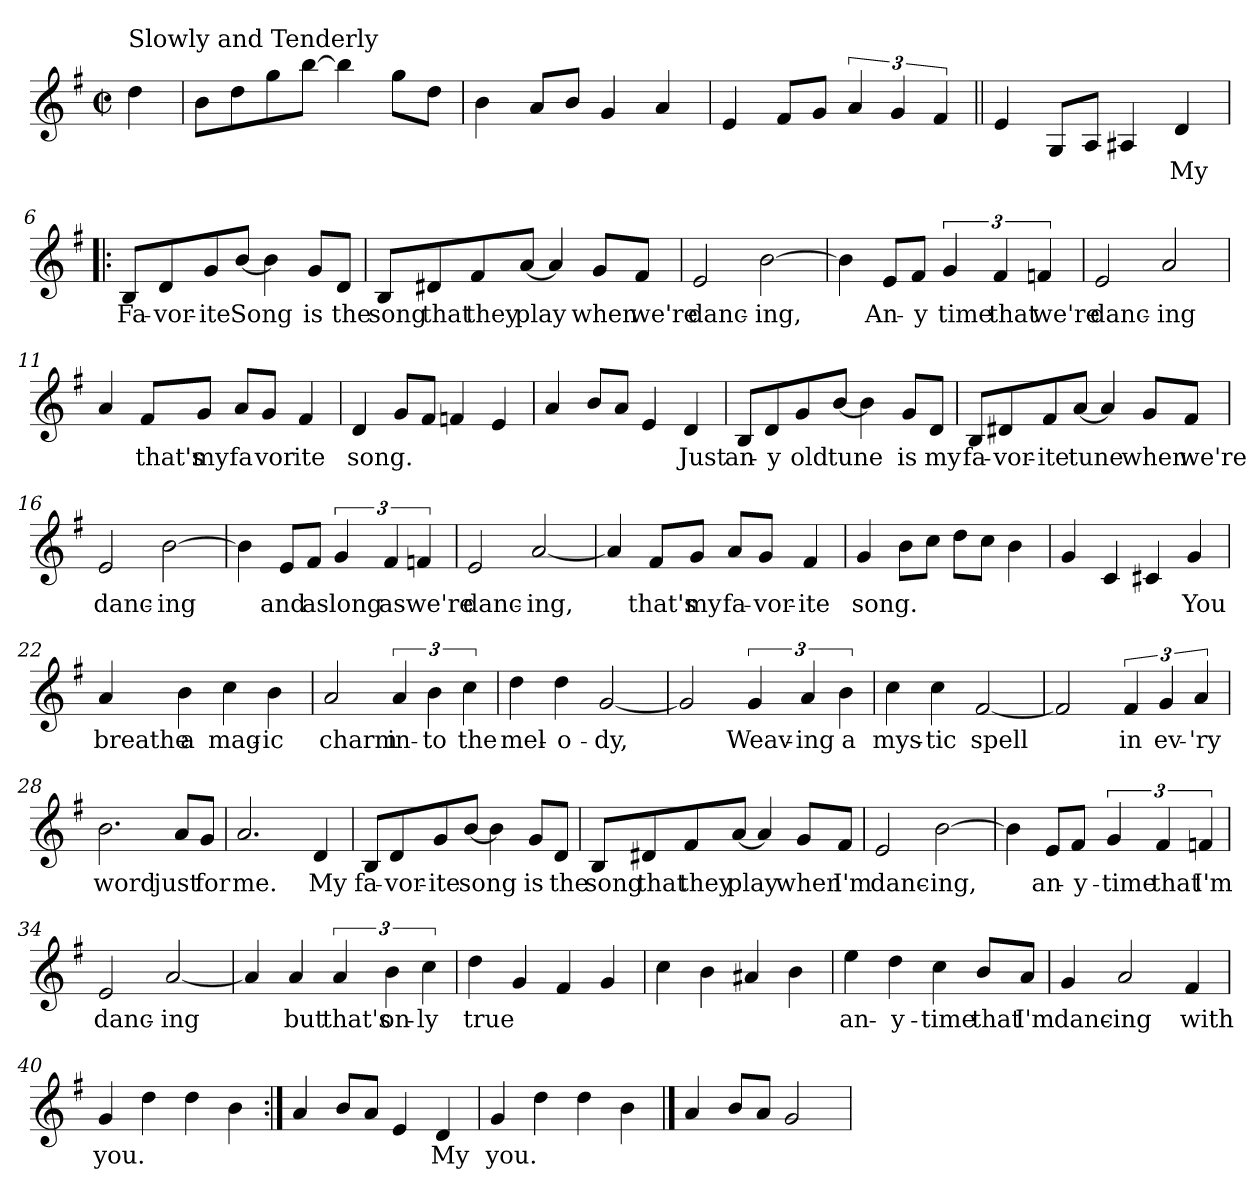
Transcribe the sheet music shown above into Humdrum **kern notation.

**kern	**text
*part1	*part1
*staff1	*staff1
*clefG2	*
*k[f#]	*
*G:	*
*M2/2	*
*met(c|)	*
=1||	=1||
!LO:TX:a:t=Slowly and Tenderly	!
4dd\	.
=2	=2
8b\L	.
8dd\	.
8gg\	.
[8bb\J	.
4bb\]	.
8gg\L	.
8dd\J	.
=3	=3
4b\	.
8a/L	.
8b/J	.
4g/	.
4a/	.
=4	=4
4e/	.
8f#/L	.
8g/J	.
6a/	.
6g/	.
6f#/	.
=5||	=5||
4e/	.
8G/L	.
8A/J	.
4A#X/	.
4d/	My
!!LO:LB:g=z
=6!|:	=6!|:
8B/L	Fa-
8d/	-vor-
8g/	-ite
[8b/J	Song
4b\]	.
8g/L	is
8d/J	the
=7	=7
8B/L	song
8d#X/	that
8f#/	they
[8a/J	play
4a/]	.
8g/L	when
8f#/J	we're
=8	=8
2e/	danc-
[2b\	-ing,
=9	=9
4b\]	.
8e/L	An-
8f#/J	-y
6g/	time
6f#/	that
6fn/	we're
=10	=10
2e/	danc-
2a/	-ing
!!LO:LB:g=z
=11	=11
4a/	.
8f#/L	that's
8g/J	my
8a/L	fa
8g/J	vor
4f#/	ite
=12	=12
4d/	song.
8g/L	.
8f#/J	.
4fn/	.
4e/	.
=13	=13
4a/	.
8b/L	.
8a/J	.
4e/	.
4d/	Just
=14	=14
8B/L	an-
8d/	-y
8g/	old
[8b/J	tune
4b\]	.
8g/L	is
8d/J	my
=15	=15
8B/L	fa-
8d#X/	-vor-
8f#/	-ite
[8a/J	tune
4a/]	.
8g/L	when
8f#/J	we're
!!LO:LB:g=z
=16	=16
2e/	danc-
[2b\	-ing
=17	=17
4b\]	.
8e/L	and
8f#/J	as
6g/	long
6f#/	as
6fn/	we're
=18	=18
2e/	danc-
[2a/	-ing,
=19	=19
4a/]	.
8f#/L	that's
8g/J	my
8a/L	fa-
8g/J	-vor-
4f#/	-ite
=20	=20
4g/	song.
8b\L	.
8cc\J	.
8dd\L	.
8cc\J	.
4b\	.
!!LO:LB:g=z
=21	=21
4g/	.
4c/	.
4c#X/	.
4g/	You
=22	=22
4a/	breathe
4b\	a
4cc\	mag-
4b\	-ic
=23	=23
2a/	charm
6a/	in-
6b\	-to
6cc\	the
=24	=24
4dd\	mel-
4dd\	-o-
[2g/	-dy,
=25	=25
2g/]	.
6g/	Weav-
6a/	-ing
6b\	a
=26	=26
4cc\	mys-
4cc\	-tic
[2f#/	spell
!!LO:LB:g=z
=27	=27
2f#/]	.
6f#/	in
6g/	ev-
6a/	-'ry
=28	=28
2.b\	word
8a/L	just
8g/J	for
=29	=29
2.a/	me.
4d/	My
=30	=30
8B/L	fa-
8d/	-vor-
8g/	-ite
[8b/J	song
4b\]	.
8g/L	is
8d/J	the
=31	=31
8B/L	song
8d#X/	that
8f#/	they
[8a/J	play
4a/]	.
8g/L	when
8f#/J	I'm
=32	=32
2e/	danc-
[2b\	-ing,
!!LO:LB:g=z
=33	=33
4b\]	.
8e/L	an-
8f#/J	-y-
6g/	-time
6f#/	that
6fn/	I'm
=34	=34
2e/	danc-
[2a/	-ing
=35	=35
4a/]	.
4a/	but
6a/	that's
6b\	on-
6cc\	-ly
=36	=36
4dd\	true
4g/	.
4f#/	.
4g/	.
=37	=37
4cc\	.
4b\	.
4a#X/	.
4b\	.
=38	=38
4ee\	an-
4dd\	-y-
4cc\	-time
8b/L	that
8a/J	I'm
!!LO:LB:g=z
=39	=39
4g/	danc-
2a/	-ing
4f#/	with
=40	=40
4g/	you.
4dd\	.
4dd\	.
4b\	.
=41:|!	=41:|!
4a/	.
8b/L	.
8a/J	.
4e/	.
4d/	My
=42	=42
4g/	you.
4dd\	.
4dd\	.
4b\	.
==43	==43
4a/	.
8b/L	.
8a/J	.
2g/	.
=	=
*-	*-
